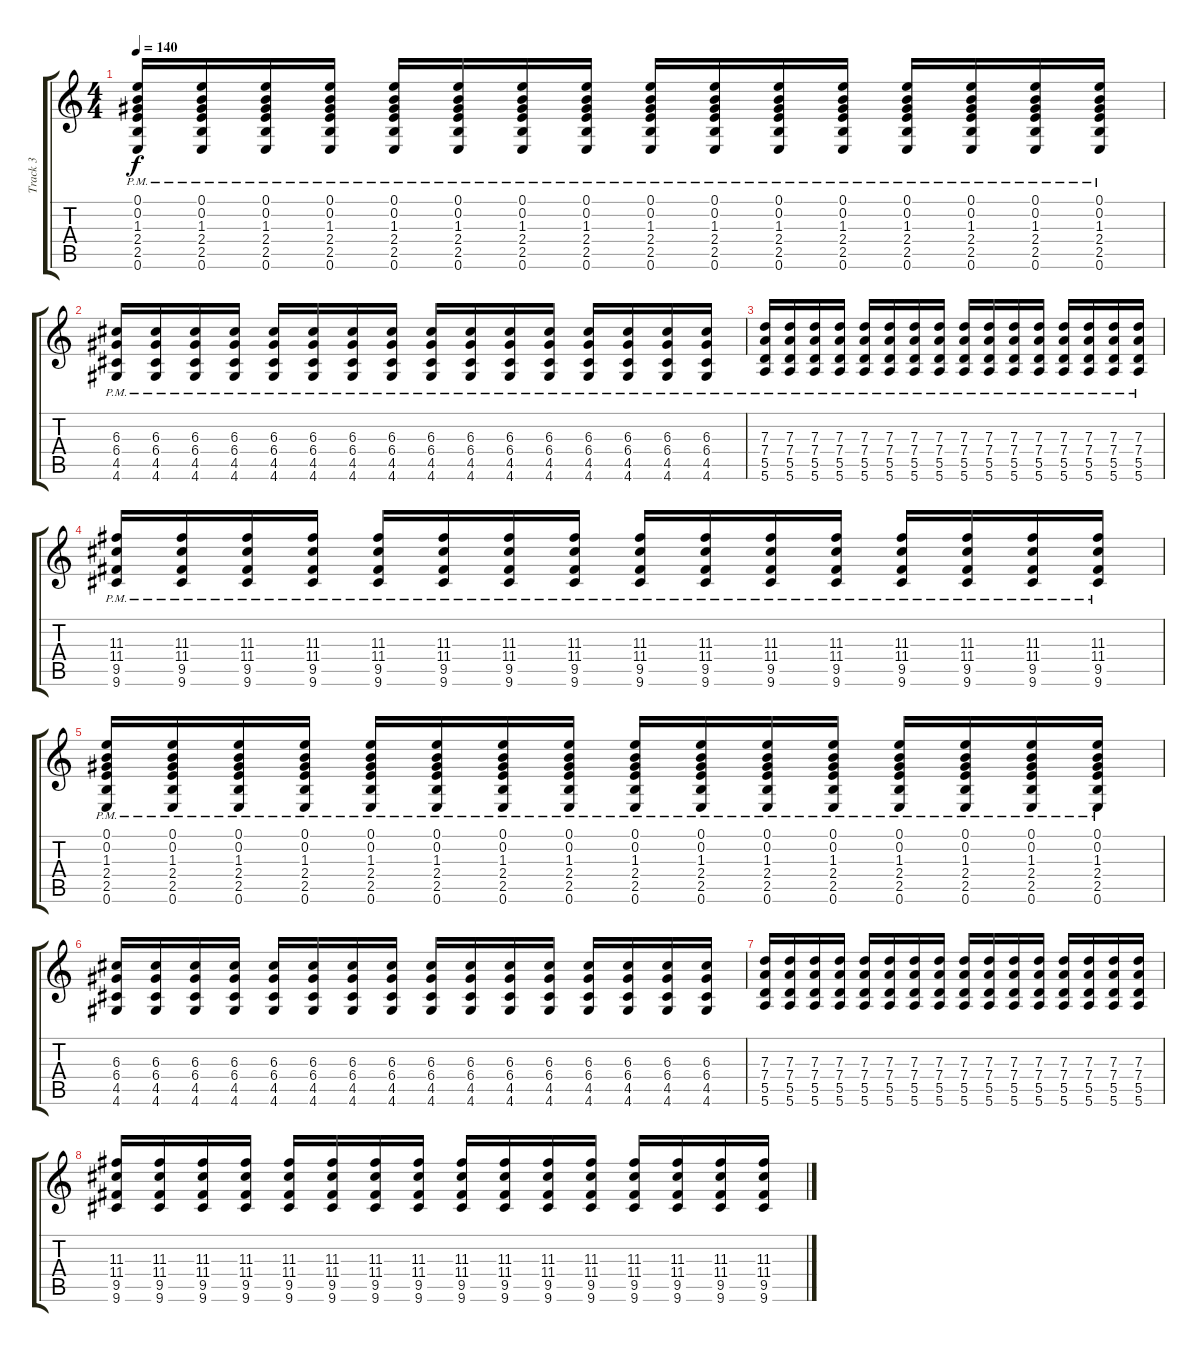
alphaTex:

\track ("Track 3" "Track 3") {instrument distortionguitar}
\staff {score tabs}
\tuning (E4 B3 G3 D3 A2 E2) {hide}
\ts (4 4)
\tempo 140
\clef g2
\ks c
(0.1 0.2 1.3 2.4 2.5 0.6{pm}).16{dy f} (0.1 0.2 1.3 2.4 2.5 0.6{pm}).16 (0.1 0.2 1.3 2.4 2.5 0.6{pm}).16 (0.1 0.2 1.3 2.4 2.5 0.6{pm}).16 (0.1 0.2 1.3 2.4 2.5 0.6{pm}).16 (0.1 0.2 1.3 2.4 2.5 0.6{pm}).16 (0.1 0.2 1.3 2.4 2.5 0.6{pm}).16 (0.1 0.2 1.3 2.4 2.5 0.6{pm}).16 (0.1 0.2 1.3 2.4 2.5 0.6{pm}).16 (0.1 0.2 1.3 2.4 2.5 0.6{pm}).16 (0.1 0.2 1.3 2.4 2.5 0.6{pm}).16 (0.1 0.2 1.3 2.4 2.5 0.6{pm}).16 (0.1 0.2 1.3 2.4 2.5 0.6{pm}).16 (0.1 0.2 1.3 2.4 2.5 0.6{pm}).16 (0.1 0.2 1.3 2.4 2.5 0.6{pm}).16 (0.1 0.2 1.3 2.4 2.5 0.6{pm}).16 |
(6.3{pm} 6.4{pm} 4.5{pm} 4.6{pm}).16 (6.3{pm} 6.4{pm} 4.5{pm} 4.6{pm}).16 (6.3{pm} 6.4{pm} 4.5{pm} 4.6{pm}).16 (6.3{pm} 6.4{pm} 4.5{pm} 4.6{pm}).16 (6.3{pm} 6.4{pm} 4.5{pm} 4.6{pm}).16 (6.3{pm} 6.4{pm} 4.5{pm} 4.6{pm}).16 (6.3{pm} 6.4{pm} 4.5{pm} 4.6{pm}).16 (6.3{pm} 6.4{pm} 4.5{pm} 4.6{pm}).16 (6.3{pm} 6.4{pm} 4.5{pm} 4.6{pm}).16 (6.3{pm} 6.4{pm} 4.5{pm} 4.6{pm}).16 (6.3{pm} 6.4{pm} 4.5{pm} 4.6{pm}).16 (6.3{pm} 6.4{pm} 4.5{pm} 4.6{pm}).16 (6.3{pm} 6.4{pm} 4.5{pm} 4.6{pm}).16 (6.3{pm} 6.4{pm} 4.5{pm} 4.6{pm}).16 (6.3{pm} 6.4{pm} 4.5{pm} 4.6{pm}).16 (6.3{pm} 6.4{pm} 4.5{pm} 4.6{pm}).16 |
(7.3{pm} 7.4{pm} 5.5{pm} 5.6{pm}).16 (7.3{pm} 7.4{pm} 5.5{pm} 5.6{pm}).16 (7.3 7.4 5.5 5.6{pm}).16 (7.3 7.4 5.5 5.6{pm}).16 (7.3 7.4 5.5 5.6{pm}).16 (7.3 7.4 5.5 5.6{pm}).16 (7.3 7.4 5.5 5.6{pm}).16 (7.3 7.4 5.5 5.6{pm}).16 (7.3 7.4 5.5 5.6{pm}).16 (7.3 7.4 5.5 5.6{pm}).16 (7.3 7.4 5.5 5.6{pm}).16 (7.3 7.4 5.5 5.6{pm}).16 (7.3 7.4 5.5 5.6{pm}).16 (7.3 7.4 5.5 5.6{pm}).16 (7.3 7.4 5.5 5.6{pm}).16 (7.3 7.4 5.5 5.6{pm}).16 |
(11.3 11.4 9.5 9.6{pm}).16 (11.3 11.4 9.5 9.6{pm}).16 (11.3 11.4 9.5 9.6{pm}).16 (11.3 11.4 9.5 9.6{pm}).16 (11.3 11.4 9.5 9.6{pm}).16 (11.3 11.4 9.5 9.6{pm}).16 (11.3 11.4 9.5 9.6{pm}).16 (11.3 11.4 9.5 9.6{pm}).16 (11.3 11.4 9.5 9.6{pm}).16 (11.3 11.4 9.5 9.6{pm}).16 (11.3 11.4 9.5 9.6{pm}).16 (11.3 11.4 9.5 9.6{pm}).16 (11.3 11.4 9.5 9.6{pm}).16 (11.3 11.4 9.5 9.6{pm}).16 (11.3 11.4 9.5 9.6{pm}).16 (11.3 11.4 9.5 9.6{pm}).16 |
(0.1 0.2 1.3 2.4 2.5 0.6{pm}).16 (0.1 0.2 1.3 2.4 2.5 0.6{pm}).16 (0.1 0.2 1.3 2.4 2.5 0.6{pm}).16 (0.1 0.2 1.3 2.4 2.5 0.6{pm}).16 (0.1 0.2 1.3 2.4 2.5 0.6{pm}).16 (0.1 0.2 1.3 2.4 2.5 0.6{pm}).16 (0.1 0.2 1.3 2.4 2.5 0.6{pm}).16 (0.1 0.2 1.3 2.4 2.5 0.6{pm}).16 (0.1 0.2 1.3 2.4 2.5 0.6{pm}).16 (0.1 0.2 1.3 2.4 2.5 0.6{pm}).16 (0.1 0.2 1.3 2.4 2.5 0.6{pm}).16 (0.1 0.2 1.3 2.4 2.5 0.6{pm}).16 (0.1 0.2 1.3 2.4 2.5 0.6{pm}).16 (0.1 0.2 1.3 2.4 2.5 0.6{pm}).16 (0.1 0.2 1.3 2.4 2.5 0.6{pm}).16 (0.1 0.2 1.3 2.4 2.5 0.6{pm}).16 |
(6.3 6.4 4.5 4.6).16 (6.3 6.4 4.5 4.6).16 (6.3 6.4 4.5 4.6).16 (6.3 6.4 4.5 4.6).16 (6.3 6.4 4.5 4.6).16 (6.3 6.4 4.5 4.6).16 (6.3 6.4 4.5 4.6).16 (6.3 6.4 4.5 4.6).16 (6.3 6.4 4.5 4.6).16 (6.3 6.4 4.5 4.6).16 (6.3 6.4 4.5 4.6).16 (6.3 6.4 4.5 4.6).16 (6.3 6.4 4.5 4.6).16 (6.3 6.4 4.5 4.6).16 (6.3 6.4 4.5 4.6).16 (6.3 6.4 4.5 4.6).16 |
(7.3 7.4 5.5 5.6).16 (7.3 7.4 5.5 5.6).16 (7.3 7.4 5.5 5.6).16 (7.3 7.4 5.5 5.6).16 (7.3 7.4 5.5 5.6).16 (7.3 7.4 5.5 5.6).16 (7.3 7.4 5.5 5.6).16 (7.3 7.4 5.5 5.6).16 (7.3 7.4 5.5 5.6).16 (7.3 7.4 5.5 5.6).16 (7.3 7.4 5.5 5.6).16 (7.3 7.4 5.5 5.6).16 (7.3 7.4 5.5 5.6).16 (7.3 7.4 5.5 5.6).16 (7.3 7.4 5.5 5.6).16 (7.3 7.4 5.5 5.6).16 |
(11.3 11.4 9.5 9.6).16 (11.3 11.4 9.5 9.6).16 (11.3 11.4 9.5 9.6).16 (11.3 11.4 9.5 9.6).16 (11.3 11.4 9.5 9.6).16 (11.3 11.4 9.5 9.6).16 (11.3 11.4 9.5 9.6).16 (11.3 11.4 9.5 9.6).16 (11.3 11.4 9.5 9.6).16 (11.3 11.4 9.5 9.6).16 (11.3 11.4 9.5 9.6).16 (11.3 11.4 9.5 9.6).16 (11.3 11.4 9.5 9.6).16 (11.3 11.4 9.5 9.6).16 (11.3 11.4 9.5 9.6).16 (11.3 11.4 9.5 9.6).16
